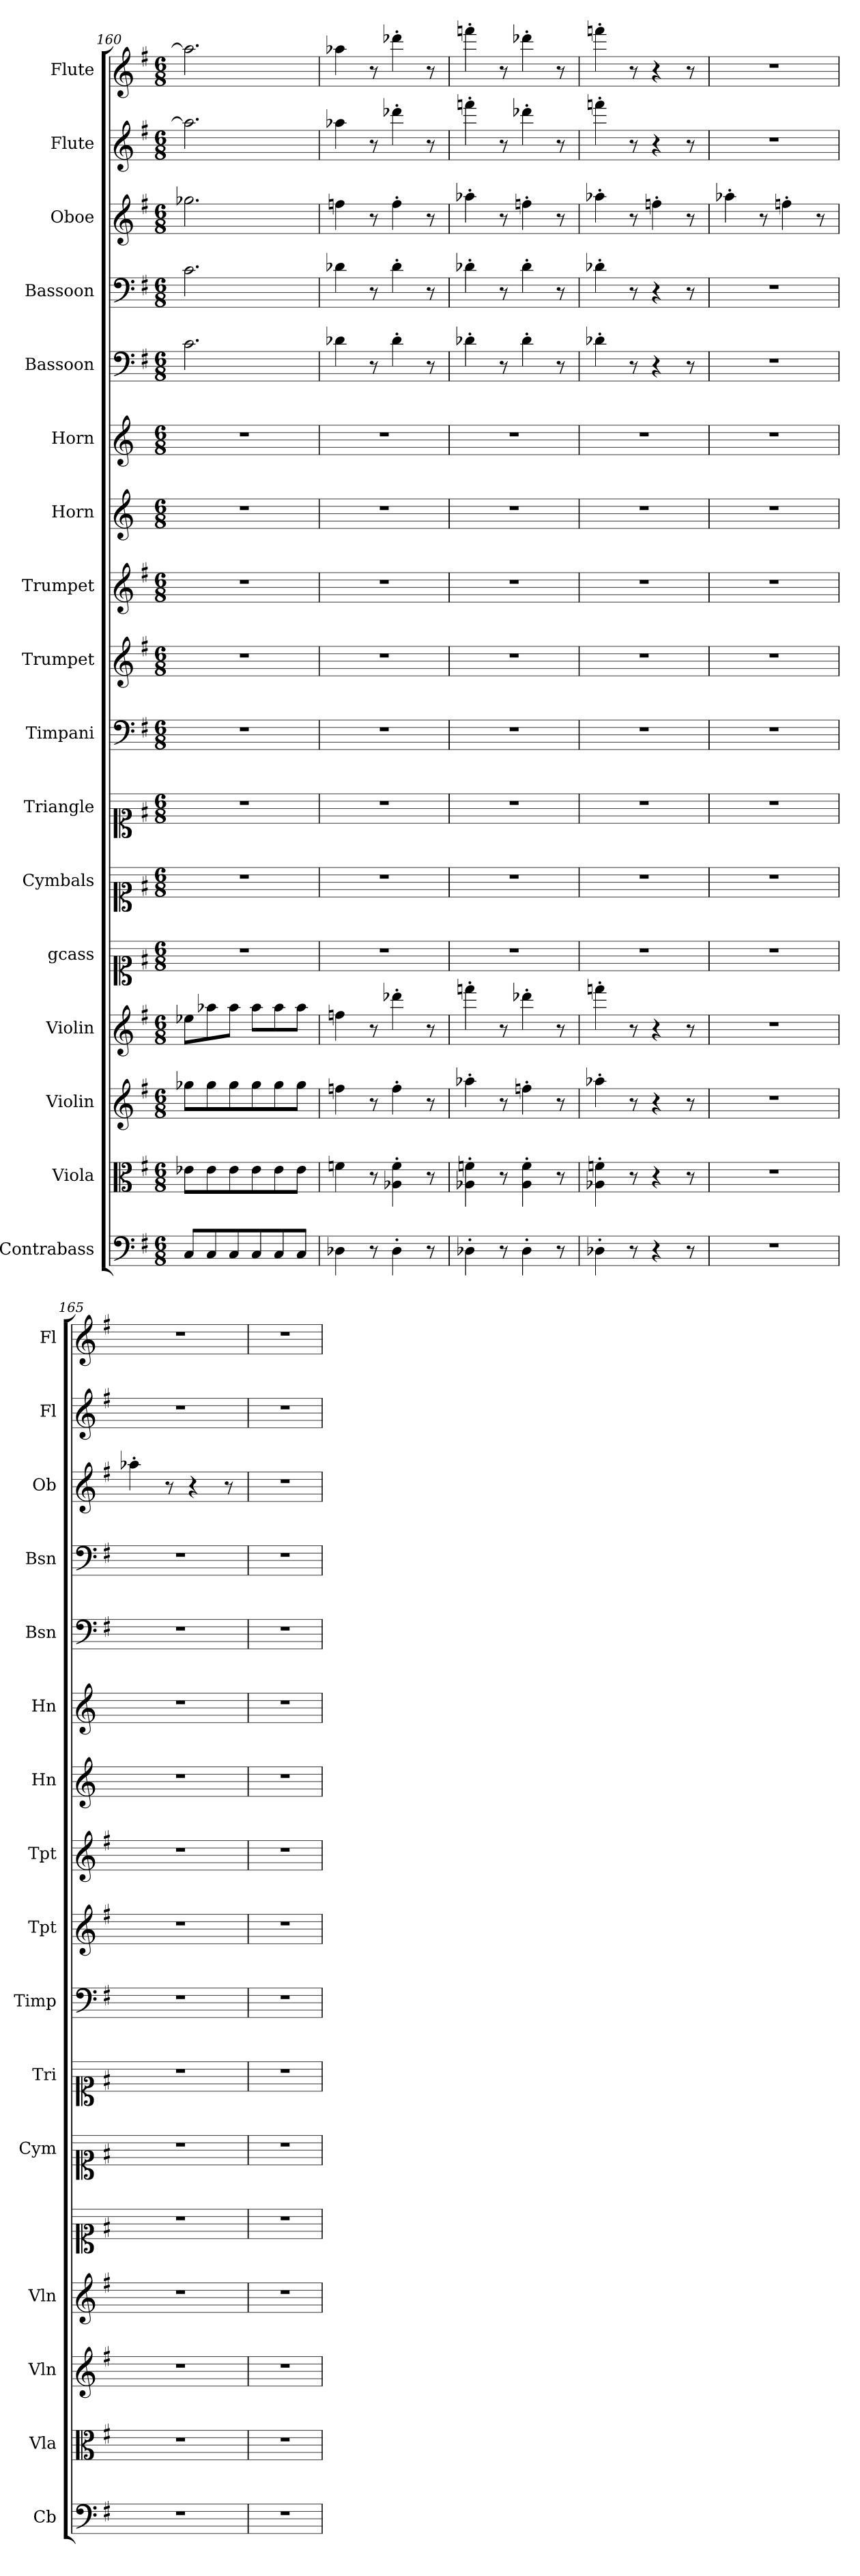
**kern	**kern	**kern	**kern	**kern	**kern	**kern	**kern	**kern	**kern	**kern	**kern	**kern	**kern	**kern	**kern	**kern
*part17	*part16	*part15	*part14	*part13	*part12	*part11	*part10	*part9	*part8	*part7	*part6	*part5	*part4	*part3	*part2	*part1
*staff17	*staff16	*staff15	*staff14	*staff13	*staff12	*staff11	*staff10	*staff9	*staff8	*staff7	*staff6	*staff5	*staff4	*staff3	*staff2	*staff1
*I"Contrabass	*I"Viola	*I"Violin	*I"Violin	*I"gcass	*I"Cymbals	*I"Triangle	*I"Timpani	*I"Trumpet	*I"Trumpet	*I"Horn	*I"Horn	*I"Bassoon	*I"Bassoon	*I"Oboe	*I"Flute	*I"Flute
*I'Cb	*I'Vla	*I'Vln	*I'Vln	*	*I'Cym	*I'Tri	*I'Timp	*I'Tpt	*I'Tpt	*I'Hn	*I'Hn	*I'Bsn	*I'Bsn	*I'Ob	*I'Fl	*I'Fl
*clefF4	*clefC3	*clefG2	*clefG2	*clefC1	*clefC1	*clefC1	*clefF4	*clefG2	*clefG2	*clefG2	*clefG2	*clefF4	*clefF4	*clefG2	*clefG2	*clefG2
*k[f#]	*k[f#]	*k[f#]	*k[f#]	*k[f#]	*k[f#]	*k[f#]	*k[f#]	*k[f#]	*k[f#]	*k[]	*k[]	*k[f#]	*k[f#]	*k[f#]	*k[f#]	*k[f#]
*M6/8	*M6/8	*M6/8	*M6/8	*M6/8	*M6/8	*M6/8	*M6/8	*M6/8	*M6/8	*M6/8	*M6/8	*M6/8	*M6/8	*M6/8	*M6/8	*M6/8
=160	=160	=160	=160	=160	=160	=160	=160	=160	=160	=160	=160	=160	=160	=160	=160	=160
8C/L	8e-X\L	8gg-X\L	8ee-X\L	2.r	2.r	2.r	2.r	2.r	2.r	2.r	2.r	2.c\	2.c\	2.gg-X\	2.aa-\]	2.aa-\]
8C/	8e-\	8gg-\	8aa-X\	.	.	.	.	.	.	.	.	.	.	.	.	.
8C/	8e-\	8gg-\	8aa-\J	.	.	.	.	.	.	.	.	.	.	.	.	.
8C/	8e-\	8gg-\	8aa-\L	.	.	.	.	.	.	.	.	.	.	.	.	.
8C/	8e-\	8gg-\	8aa-\	.	.	.	.	.	.	.	.	.	.	.	.	.
8C/J	8e-\J	8gg-\J	8aa-\J	.	.	.	.	.	.	.	.	.	.	.	.	.
=161	=161	=161	=161	=161	=161	=161	=161	=161	=161	=161	=161	=161	=161	=161	=161	=161
4D-X\	4fn\	4ffn\	4ffn\	2.r	2.r	2.r	2.r	2.r	2.r	2.r	2.r	4d-X\	4d-X\	4ffn\	4aa-X\	4aa-X\
8r	8r	8r	8r	.	.	.	.	.	.	.	.	8r	8r	8r	8r	8r
4D-'\	4A-X'\ 4f'\	4ff'\	4ddd-X'\	.	.	.	.	.	.	.	.	4d-'\	4d-'\	4ff'\	4ddd-X'\	4ddd-X'\
8r	8r	8r	8r	.	.	.	.	.	.	.	.	8r	8r	8r	8r	8r
=162	=162	=162	=162	=162	=162	=162	=162	=162	=162	=162	=162	=162	=162	=162	=162	=162
4D-X'\	4A-X'\ 4fn'\	4aa-X'\	4fffn'\	2.r	2.r	2.r	2.r	2.r	2.r	2.r	2.r	4d-X'\	4d-X'\	4aa-X'\	4fffn'\	4fffn'\
8r	8r	8r	8r	.	.	.	.	.	.	.	.	8r	8r	8r	8r	8r
4D-'\	4A-'\ 4f'\	4ffn'\	4ddd-X'\	.	.	.	.	.	.	.	.	4d-'\	4d-'\	4ffn'\	4ddd-X'\	4ddd-X'\
8r	8r	8r	8r	.	.	.	.	.	.	.	.	8r	8r	8r	8r	8r
=163	=163	=163	=163	=163	=163	=163	=163	=163	=163	=163	=163	=163	=163	=163	=163	=163
4D-X'\	4A-X'\ 4fn'\	4aa-X'\	4fffn'\	2.r	2.r	2.r	2.r	2.r	2.r	2.r	2.r	4d-X'\	4d-X'\	4aa-X'\	4fffn'\	4fffn'\
8r	8r	8r	8r	.	.	.	.	.	.	.	.	8r	8r	8r	8r	8r
4r	4r	4r	4r	.	.	.	.	.	.	.	.	4r	4r	4ffn'\	4r	4r
8r	8r	8r	8r	.	.	.	.	.	.	.	.	8r	8r	8r	8r	8r
=164	=164	=164	=164	=164	=164	=164	=164	=164	=164	=164	=164	=164	=164	=164	=164	=164
2.r	2.r	2.r	2.r	2.r	2.r	2.r	2.r	2.r	2.r	2.r	2.r	2.r	2.r	4aa-X'\	2.r	2.r
.	.	.	.	.	.	.	.	.	.	.	.	.	.	8r	.	.
.	.	.	.	.	.	.	.	.	.	.	.	.	.	4ffn'\	.	.
.	.	.	.	.	.	.	.	.	.	.	.	.	.	8r	.	.
=165	=165	=165	=165	=165	=165	=165	=165	=165	=165	=165	=165	=165	=165	=165	=165	=165
2.r	2.r	2.r	2.r	2.r	2.r	2.r	2.r	2.r	2.r	2.r	2.r	2.r	2.r	4aa-X'\	2.r	2.r
.	.	.	.	.	.	.	.	.	.	.	.	.	.	8r	.	.
.	.	.	.	.	.	.	.	.	.	.	.	.	.	4r	.	.
.	.	.	.	.	.	.	.	.	.	.	.	.	.	8r	.	.
=166	=166	=166	=166	=166	=166	=166	=166	=166	=166	=166	=166	=166	=166	=166	=166	=166
2.r	2.r	2.r	2.r	2.r	2.r	2.r	2.r	2.r	2.r	2.r	2.r	2.r	2.r	2.r	2.r	2.r
=	=	=	=	=	=	=	=	=	=	=	=	=	=	=	=	=
*-	*-	*-	*-	*-	*-	*-	*-	*-	*-	*-	*-	*-	*-	*-	*-	*-
